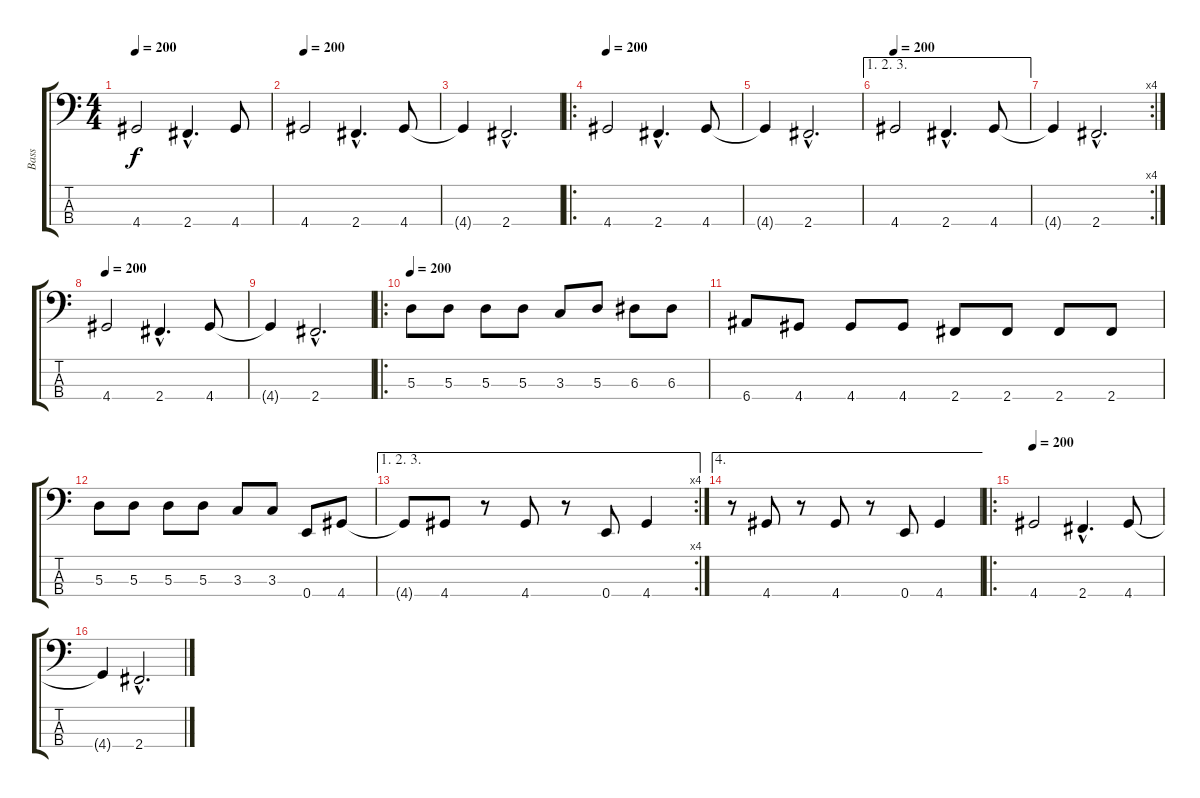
\track ("Bass" "Bass") {instrument electricbassfinger}
\staff {score tabs}
\tuning (G2 D2 A1 E1) {hide}
\ts (4 4)
\tempo 200
\clef f4
\ks c
4.4.2{dy f} 2.4{hac}.4{d} 4.4.8 |
\tempo 200
4.4.2 2.4{hac}.4{d} 4.4.8 |
4.4{t}.4 2.4{hac}.2{d} |
\ro
\tempo 200
4.4.2 2.4{hac}.4{d} 4.4.8 |
4.4{t}.4 2.4{hac}.2{d} |
\ae (1 2 3)
\tempo 200
4.4.2 2.4{hac}.4{d} 4.4.8 |
\rc 4
4.4{t}.4 2.4{hac}.2{d} |
\tempo 200
4.4.2 2.4{hac}.4{d} 4.4.8 |
4.4{t}.4 2.4{hac}.2{d} |
\ro
\tempo 200
5.3.8 5.3.8 5.3.8 5.3.8 3.3.8 5.3.8 6.3.8 6.3.8 |
6.4.8 4.4.8 4.4.8 4.4.8 2.4.8 2.4.8 2.4.8 2.4.8 |
5.3.8 5.3.8 5.3.8 5.3.8 3.3.8 3.3.8 0.4.8 4.4.8 |
\ae (1 2 3)
\rc 4
4.4{t}.8 4.4.8 r.8 4.4.8 r.8 0.4.8 4.4.4 |
\ae 4
r.8 4.4.8 r.8 4.4.8 r.8 0.4.8 4.4.4 |
\ro
\tempo 200
4.4.2 2.4{hac}.4{d} 4.4.8 |
4.4{t}.4 2.4{hac}.2{d}
